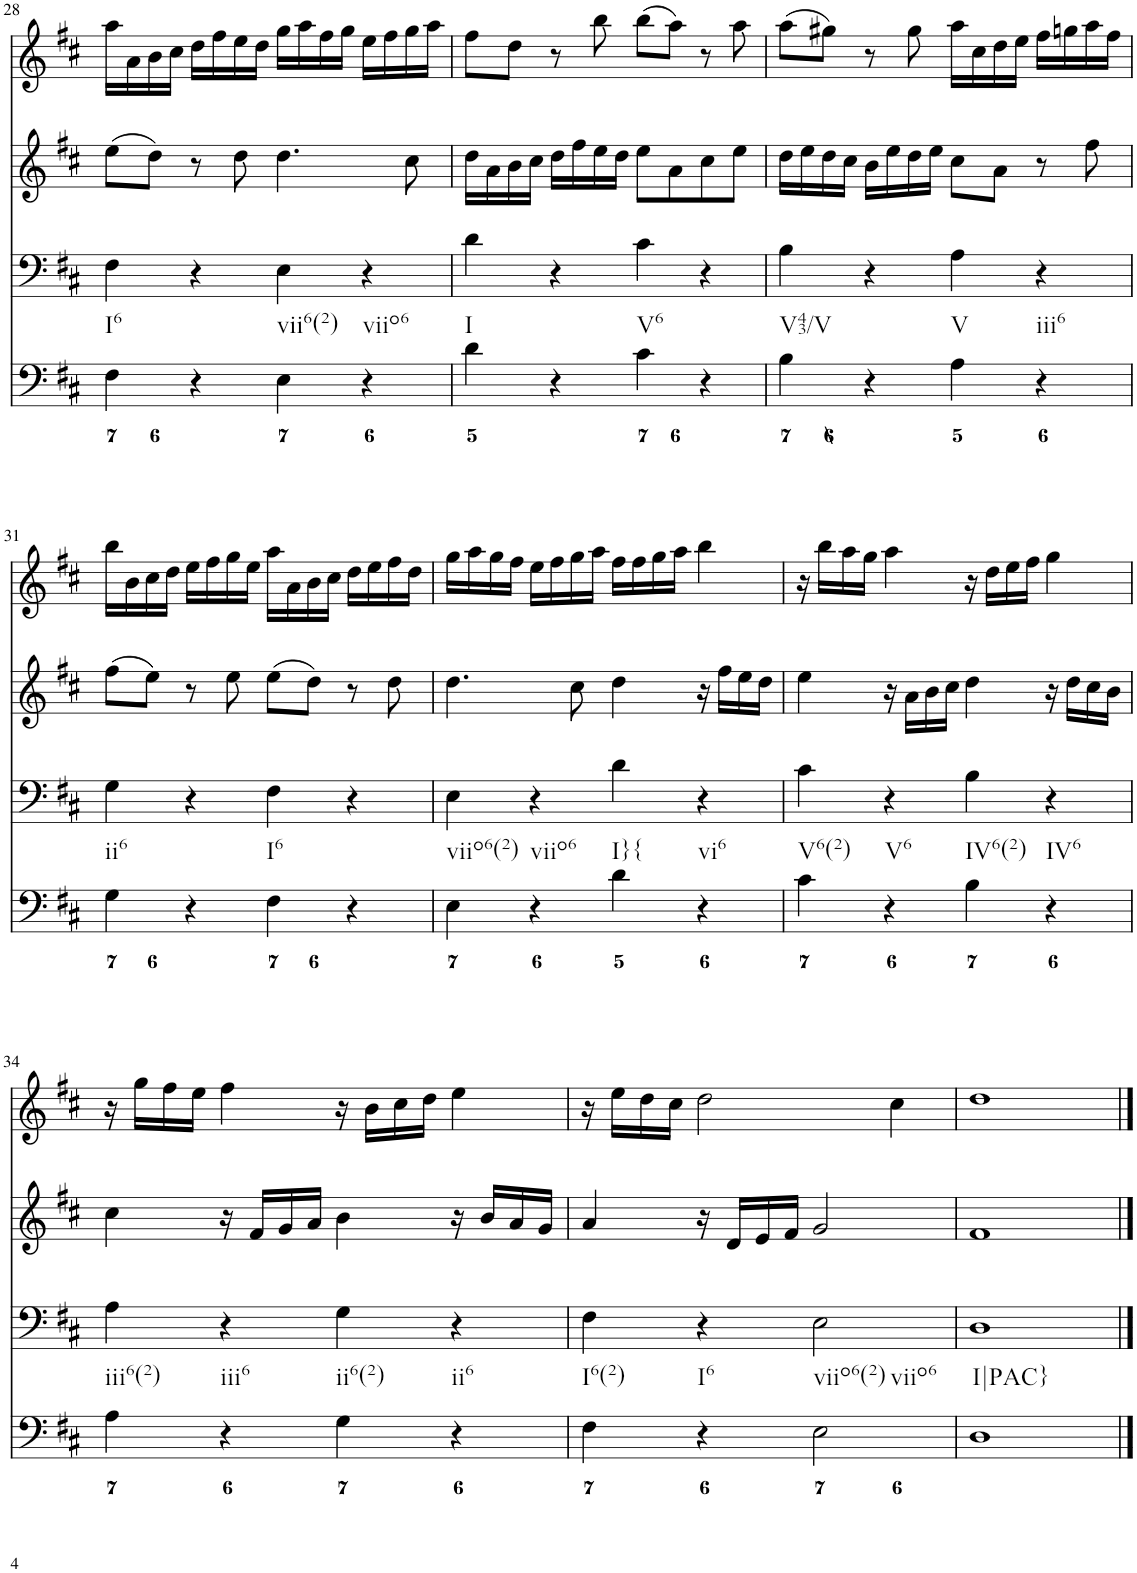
**kern	**kern	**kern	**kern
*part4	*part3	*part2	*part1
*staff4	*staff3	*staff2	*staff1
*I"violn	*I"violn	*I"cello	*I"organ
!!LO:PB:g=z
*clefF4	*clefF4	*clefG2	*clefG2
*k[f#c#]	*k[f#c#]	*k[f#c#]	*k[f#c#]
*D:	*D:	*D:	*D:
*M4/4	*M4/4	*M4/4	*M4/4
*met(c)	*met(c)	*met(c)	*met(c)
=28	=28	=28	=28
!	!LO:TX:b:t=I6	!	!
4F#\	4F#\	(8ee\L	16aa\LL
.	.	.	16a\
.	.	8dd\J)	16b\
.	.	.	16cc#\JJ
4r	4r	8r	16dd\LL
.	.	.	16ff#\
.	.	8dd\	16ee\
.	.	.	16dd\JJ
!	!LO:TX:b:t=vii6(2)	!	!
4E\	4E\	4.dd\	16gg\LL
.	.	.	16aa\
.	.	.	16ff#\
.	.	.	16gg\JJ
!	!LO:TX:b:t=viio6	!	!
4r	4r	.	16ee\LL
.	.	.	16ff#\
.	.	8cc#\	16gg\
.	.	.	16aa\JJ
=29	=29	=29	=29
!	!LO:TX:b:t=I	!	!
4d\	4d\	16dd\LL	8ff#\L
.	.	16a\	.
.	.	16b\	8dd\J
.	.	16cc#\JJ	.
4r	4r	16dd\LL	8r
.	.	16ff#\	.
.	.	16ee\	8bb\
.	.	16dd\JJ	.
!	!LO:TX:b:t=V6	!	!
4c#\	4c#\	8ee\L	(8bb\L
.	.	8a\	8aa\J)
4r	4r	8cc#\	8r
.	.	8ee\J	8aa\
=30	=30	=30	=30
!	!LO:TX:b:t=V43/V	!	!
4B\	4B\	16dd\LL	(8aa\L
.	.	16ee\	.
.	.	16dd\	8gg#X\J)
.	.	16cc#\JJ	.
4r	4r	16b\LL	8r
.	.	16ee\	.
.	.	16dd\	8gg#\
.	.	16ee\JJ	.
!	!LO:TX:b:t=V	!	!
4A\	4A\	8cc#\L	16aa\LL
.	.	.	16cc#\
.	.	8a\J	16dd\
.	.	.	16ee\JJ
!	!LO:TX:b:t=iii6	!	!
4r	4r	8r	16ff#\LL
.	.	.	16ggn\
.	.	8ff#\	16aa\
.	.	.	16ff#\JJ
!!LO:LB:g=z
=31	=31	=31	=31
!	!LO:TX:b:t=ii6	!	!
4G\	4G\	(8ff#\L	16bb\LL
.	.	.	16b\
.	.	8ee\J)	16cc#\
.	.	.	16dd\JJ
4r	4r	8r	16ee\LL
.	.	.	16ff#\
.	.	8ee\	16gg\
.	.	.	16ee\JJ
!	!LO:TX:b:t=I6	!	!
4F#\	4F#\	(8ee\L	16aa\LL
.	.	.	16a\
.	.	8dd\J)	16b\
.	.	.	16cc#\JJ
4r	4r	8r	16dd\LL
.	.	.	16ee\
.	.	8dd\	16ff#\
.	.	.	16dd\JJ
=32	=32	=32	=32
!	!LO:TX:b:t=viio6(2)	!	!
4E\	4E\	4.dd\	16gg\LL
.	.	.	16aa\
.	.	.	16gg\
.	.	.	16ff#\JJ
!	!LO:TX:b:t=viio6	!	!
4r	4r	.	16ee\LL
.	.	.	16ff#\
.	.	8cc#\	16gg\
.	.	.	16aa\JJ
!	!LO:TX:b:t=I}{	!	!
4d\	4d\	4dd\	16ff#\LL
.	.	.	16ff#\
.	.	.	16gg\
.	.	.	16aa\JJ
!	!LO:TX:b:t=vi6	!	!
4r	4r	16r	4bb\
.	.	16ff#\LL	.
.	.	16ee\	.
.	.	16dd\JJ	.
=33	=33	=33	=33
!	!LO:TX:b:t=V6(2)	!	!
4c#\	4c#\	4ee\	16r
.	.	.	16bb\LL
.	.	.	16aa\
.	.	.	16gg\JJ
!	!LO:TX:b:t=V6	!	!
4r	4r	16r	4aa\
.	.	16a\LL	.
.	.	16b\	.
.	.	16cc#\JJ	.
!	!LO:TX:b:t=IV6(2)	!	!
4B\	4B\	4dd\	16r
.	.	.	16dd\LL
.	.	.	16ee\
.	.	.	16ff#\JJ
!	!LO:TX:b:t=IV6	!	!
4r	4r	16r	4gg\
.	.	16dd\LL	.
.	.	16cc#\	.
.	.	16b\JJ	.
!!LO:LB:g=z
=34	=34	=34	=34
!	!LO:TX:b:t=iii6(2)	!	!
4A\	4A\	4cc#\	16r
.	.	.	16gg\LL
.	.	.	16ff#\
.	.	.	16ee\JJ
!	!LO:TX:b:t=iii6	!	!
4r	4r	16r	4ff#\
.	.	16f#/LL	.
.	.	16g/	.
.	.	16a/JJ	.
!	!LO:TX:b:t=ii6(2)	!	!
4G\	4G\	4b\	16r
.	.	.	16b\LL
.	.	.	16cc#\
.	.	.	16dd\JJ
!	!LO:TX:b:t=ii6	!	!
4r	4r	16r	4ee\
.	.	16b/LL	.
.	.	16a/	.
.	.	16g/JJ	.
=35	=35	=35	=35
!	!LO:TX:b:t=I6(2)	!	!
4F#\	4F#\	4a/	16r
.	.	.	16ee\LL
.	.	.	16dd\
.	.	.	16cc#\JJ
!	!LO:TX:b:t=I6	!	!
4r	4r	16r	2dd\
.	.	16d/LL	.
.	.	16e/	.
.	.	16f#/JJ	.
!	!LO:TX:b:t=viio6(2)	!	!
!	!LO:TX:b:t=viio6	!	!
2E\	2E\	2g/	.
.	.	.	4cc#\
=36	=36	=36	=36
!	!LO:TX:b:t=I|PAC}	!	!
1D	1D	1f#	1dd
==	==	==	==
*-	*-	*-	*-
